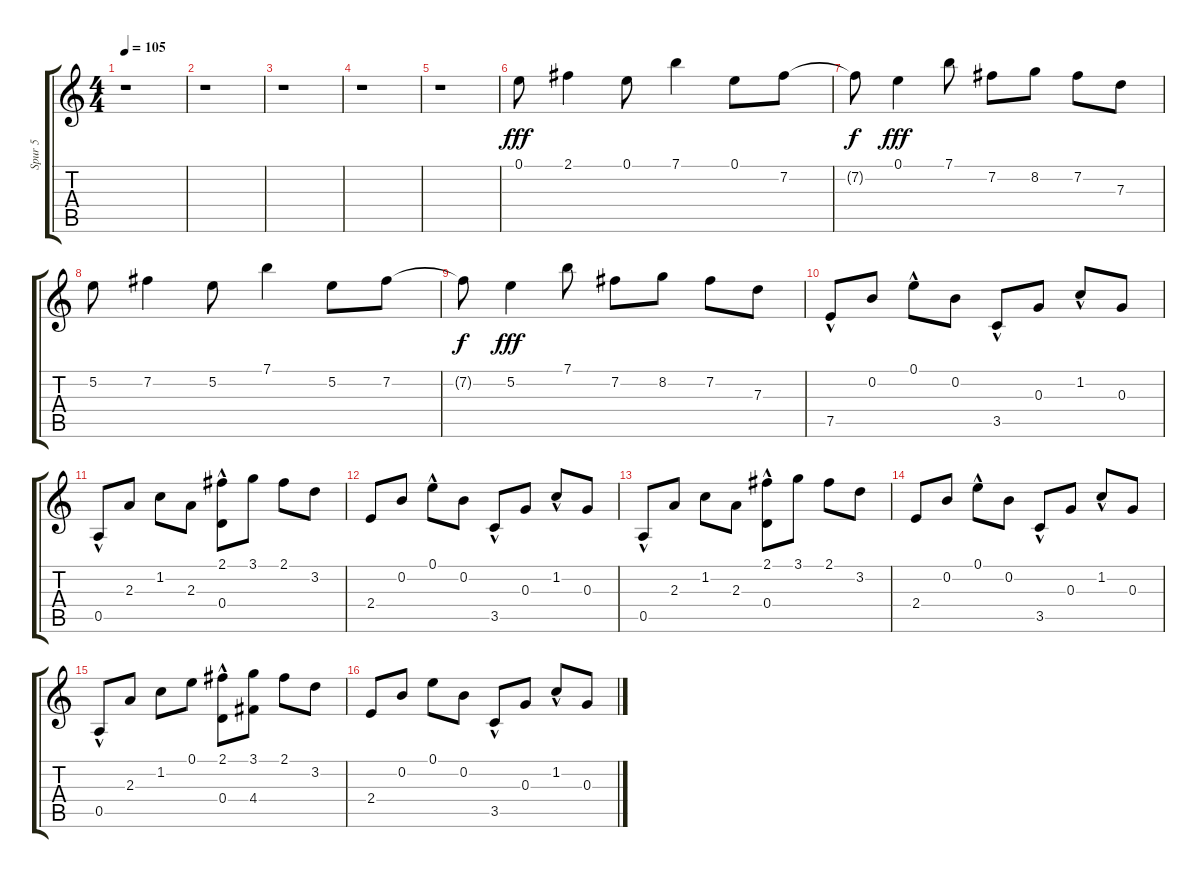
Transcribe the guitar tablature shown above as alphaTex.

\track ("Spur 5" "Spur 5") {instrument acousticguitarnylon}
\staff {score tabs}
\tuning (E4 B3 G3 D3 A2 E2) {hide}
\ts (4 4)
\tempo 105
\clef g2
\ks c
r.1{dy fff instrument acousticguitarnylon} |
r.1 |
r.1 |
r.1 |
r.1 |
0.1.8 2.1.4 0.1.8 7.1.4 0.1.8 7.2.8 |
7.2{t}.8{dy f} 0.1.4{dy fff} 7.1.8 7.2.8 8.2.8 7.2.8 7.3.8 |
5.2.8 7.2.4 5.2.8 7.1.4 5.2.8 7.2.8 |
7.2{t}.8{dy f} 5.2.4{dy fff} 7.1.8 7.2.8 8.2.8 7.2.8 7.3.8 |
7.5{hac}.8 0.2.8 0.1{hac}.8 0.2.8 3.5{hac}.8 0.3.8 1.2{hac}.8 0.3.8 |
0.5{hac}.8 2.3.8 1.2.8 2.3.8 (2.1 0.4{hac}).8 3.1.8 2.1.8 3.2.8 |
2.4.8 0.2.8 0.1{hac}.8 0.2.8 3.5{hac}.8 0.3.8 1.2{hac}.8 0.3.8 |
0.5{hac}.8 2.3.8 1.2.8 2.3.8 (2.1 0.4{hac}).8 3.1.8 2.1.8 3.2.8 |
2.4.8 0.2.8 0.1{hac}.8 0.2.8 3.5{hac}.8 0.3.8 1.2{hac}.8 0.3.8 |
0.5{hac}.8 2.3.8 1.2.8 0.1.8 (2.1 0.4{hac}).8 (3.1 4.4).8 2.1.8 3.2.8 |
2.4.8 0.2.8 0.1.8 0.2.8 3.5{hac}.8 0.3.8 1.2{hac}.8 0.3.8
